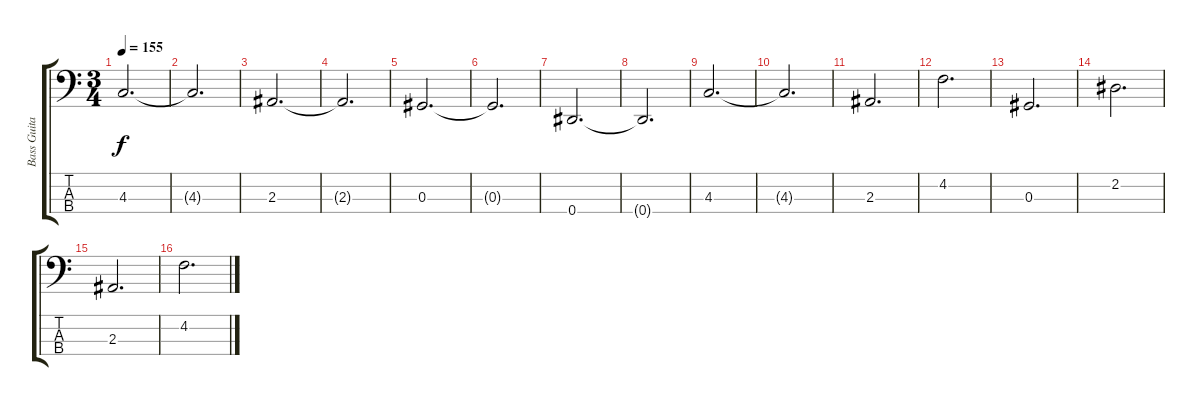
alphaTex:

\track ("Bass Guitar" "Bass Guita") {instrument electricbassfinger}
\staff {score tabs}
\tuning (Gb2 Db2 Ab1 Eb1) {hide}
\ts (3 4)
\tempo 155
\clef f4
\ks c
4.3.2{d dy f} |
4.3{t}.2{d} |
2.3.2{d} |
2.3{t}.2{d} |
0.3.2{d} |
0.3{t}.2{d} |
0.4.2{d} |
0.4{t}.2{d} |
4.3.2{d} |
4.3{t}.2{d} |
2.3.2{d} |
4.2.2{d} |
0.3.2{d} |
2.2.2{d} |
2.3.2{d} |
4.2.2{d}
